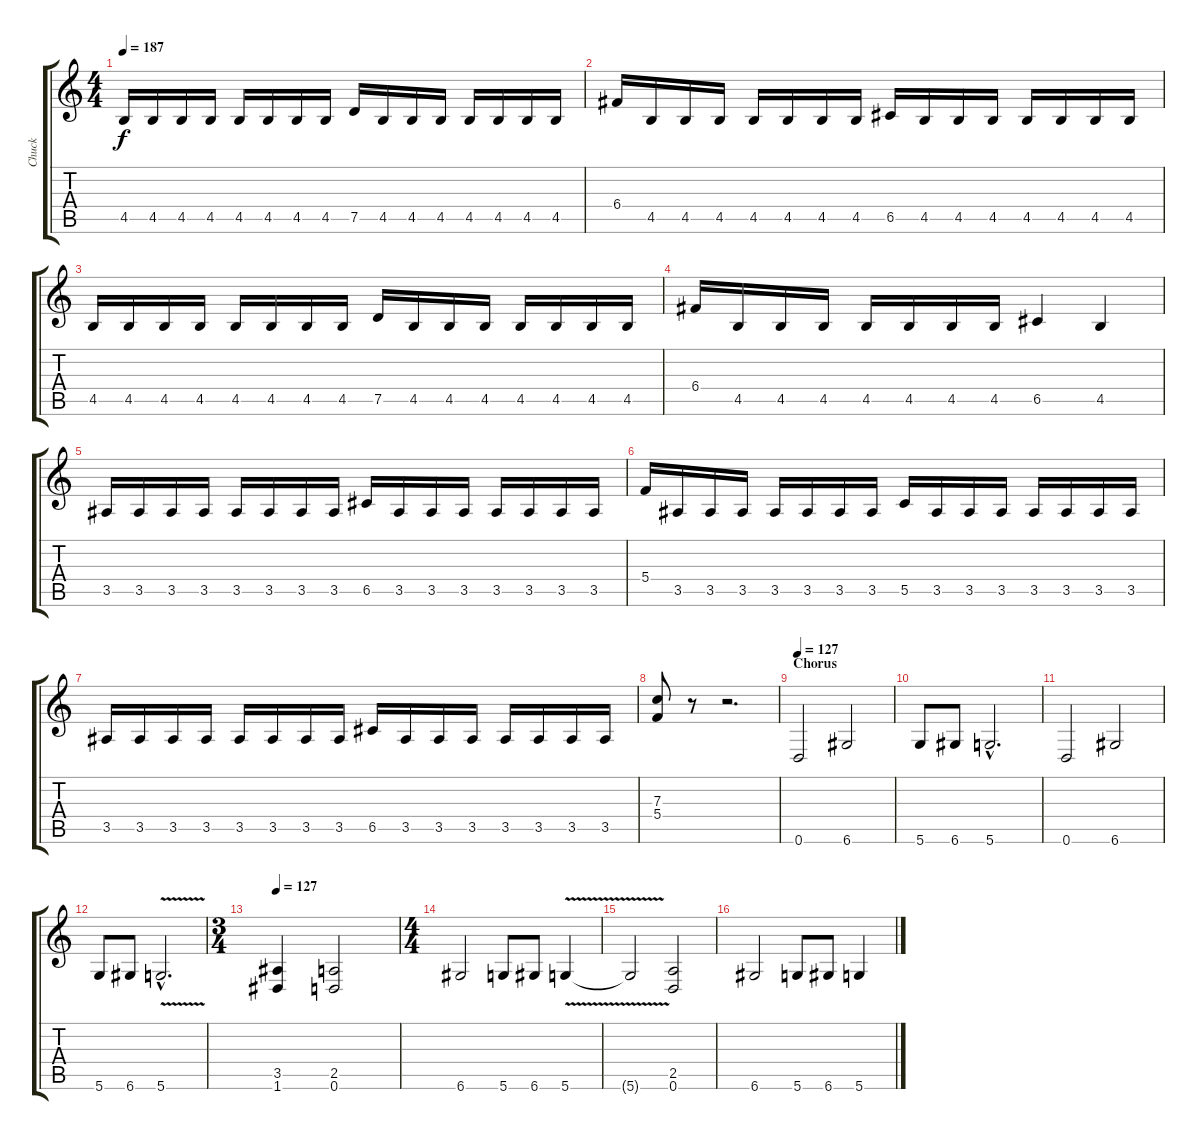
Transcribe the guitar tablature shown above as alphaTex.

\track ("Chuck" "Chuck") {instrument distortionguitar}
\staff {score tabs}
\tuning (D4 A3 F3 C3 G2 D2) {hide}
\ts (4 4)
\tempo 187
\clef g2
\ks c
4.5.16{dy f} 4.5.16 4.5.16 4.5.16 4.5.16 4.5.16 4.5.16 4.5.16 7.5.16 4.5.16 4.5.16 4.5.16 4.5.16 4.5.16 4.5.16 4.5.16 |
6.4.16 4.5.16 4.5.16 4.5.16 4.5.16 4.5.16 4.5.16 4.5.16 6.5.16 4.5.16 4.5.16 4.5.16 4.5.16 4.5.16 4.5.16 4.5.16 |
4.5.16 4.5.16 4.5.16 4.5.16 4.5.16 4.5.16 4.5.16 4.5.16 7.5.16 4.5.16 4.5.16 4.5.16 4.5.16 4.5.16 4.5.16 4.5.16 |
6.4.16 4.5.16 4.5.16 4.5.16 4.5.16 4.5.16 4.5.16 4.5.16 6.5.4 4.5.4 |
3.5.16 3.5.16 3.5.16 3.5.16 3.5.16 3.5.16 3.5.16 3.5.16 6.5.16 3.5.16 3.5.16 3.5.16 3.5.16 3.5.16 3.5.16 3.5.16 |
5.4.16 3.5.16 3.5.16 3.5.16 3.5.16 3.5.16 3.5.16 3.5.16 5.5.16 3.5.16 3.5.16 3.5.16 3.5.16 3.5.16 3.5.16 3.5.16 |
3.5.16 3.5.16 3.5.16 3.5.16 3.5.16 3.5.16 3.5.16 3.5.16 6.5.16 3.5.16 3.5.16 3.5.16 3.5.16 3.5.16 3.5.16 3.5.16 |
(7.3 5.4).8 r.8 r.2{d} |
\section ("" "Chorus")
\tempo 127
0.6.2 6.6.2 |
5.6.8 6.6.8 5.6{hac}.2{d} |
0.6.2 6.6.2 |
5.6.8 6.6.8 5.6{v hac}.2{d} |
\ts (3 4)
\tempo 127
(3.5 1.6).4 (2.5 0.6).2 |
\ts (4 4)
6.6.2 5.6.8 6.6.8 5.6{v}.4 |
5.6{v t}.2 (2.5 0.6).2 |
6.6.2 5.6.8 6.6.8 5.6.4
